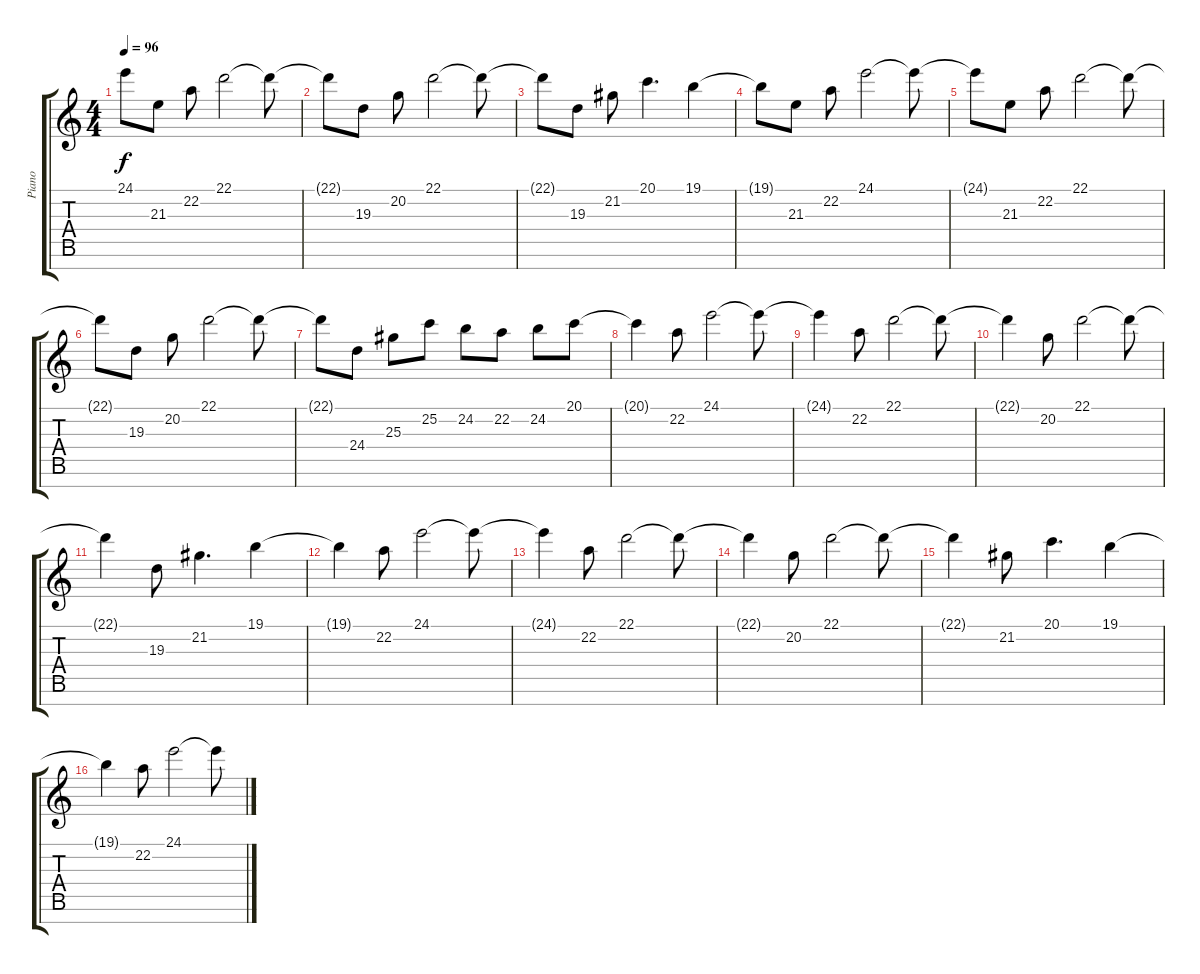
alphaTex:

\track ("Piano" "Piano") {instrument acousticgrandpiano}
\staff {score tabs}
\tuning (E4 B3 G3 D3 A2 E2 B1) {hide}
\ts (4 4)
\tempo 96
\clef g2
\ks c
24.1{t}.8{dy f} 21.3.8 22.2.8 22.1.2 22.1{t}.8 |
22.1{t}.8 19.3.8 20.2.8 22.1.2 22.1{t}.8 |
22.1{t}.8 19.3.8 21.2.8 20.1.4{d} 19.1.4 |
19.1{t}.8 21.3.8 22.2.8 24.1.2 24.1{t}.8 |
24.1{t}.8 21.3.8 22.2.8 22.1.2 22.1{t}.8 |
22.1{t}.8 19.3.8 20.2.8 22.1.2 22.1{t}.8 |
22.1{t}.8 24.4.8 25.3.8 25.2.8 24.2.8 22.2.8 24.2.8 20.1.8 |
20.1{t}.4 22.2.8 24.1.2 24.1{t}.8 |
24.1{t}.4 22.2.8 22.1.2 22.1{t}.8 |
22.1{t}.4 20.2.8 22.1.2 22.1{t}.8 |
22.1{t}.4 19.3.8 21.2.4{d} 19.1.4 |
19.1{t}.4 22.2.8 24.1.2 24.1{t}.8 |
24.1{t}.4 22.2.8 22.1.2 22.1{t}.8 |
22.1{t}.4 20.2.8 22.1.2 22.1{t}.8 |
22.1{t}.4 21.2.8 20.1.4{d} 19.1.4 |
19.1{t}.4 22.2.8 24.1.2 24.1{t}.8
